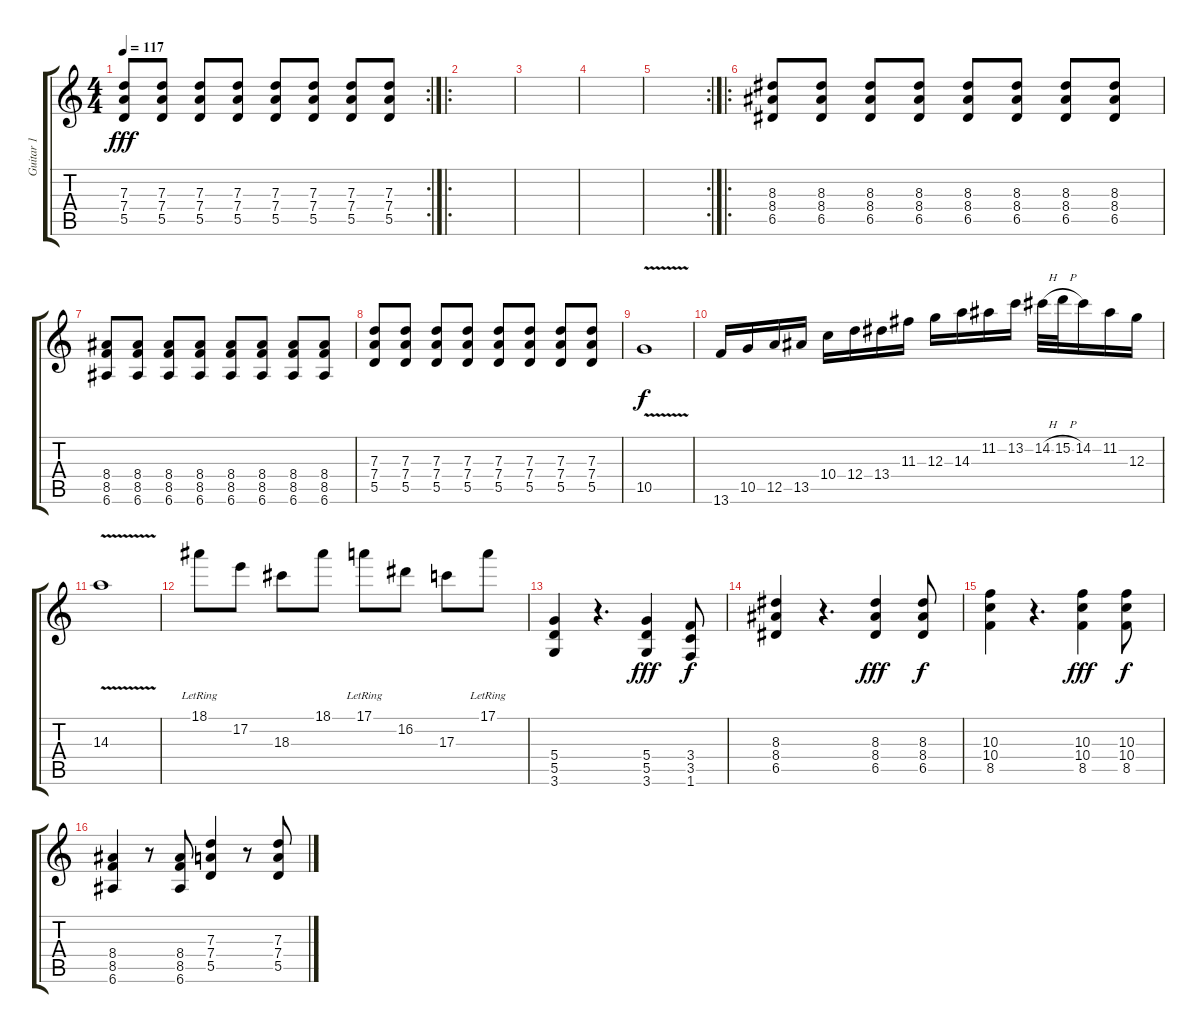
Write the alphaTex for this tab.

\track ("Guitar 1" "Guitar 1") {instrument distortionguitar}
\staff {score tabs}
\tuning (E4 B3 G3 D3 A2 E2) {hide}
\rc 2
\ts (4 4)
\tempo 117
\clef g2
\ks c
(7.3 7.4 5.5).8{dy fff} (7.3 7.4 5.5).8 (7.3 7.4 5.5).8 (7.3 7.4 5.5).8 (7.3 7.4 5.5).8 (7.3 7.4 5.5).8 (7.3 7.4 5.5).8 (7.3 7.4 5.5).8 |
\ro
|
|
|
\rc 2
|
\ro
(8.3 8.4 6.5).8 (8.3 8.4 6.5).8 (8.3 8.4 6.5).8 (8.3 8.4 6.5).8 (8.3 8.4 6.5).8 (8.3 8.4 6.5).8 (8.3 8.4 6.5).8 (8.3 8.4 6.5).8 |
(8.4 8.5 6.6).8 (8.4 8.5 6.6).8 (8.4 8.5 6.6).8 (8.4 8.5 6.6).8 (8.4 8.5 6.6).8 (8.4 8.5 6.6).8 (8.4 8.5 6.6).8 (8.4 8.5 6.6).8 |
(7.3 7.4 5.5).8 (7.3 7.4 5.5).8 (7.3 7.4 5.5).8 (7.3 7.4 5.5).8 (7.3 7.4 5.5).8 (7.3 7.4 5.5).8 (7.3 7.4 5.5).8 (7.3 7.4 5.5).8 |
10.5{v}.1{dy f volume 16} |
13.6.16 10.5.16 12.5.16 13.5.16 10.4.16 12.4.16 13.4.16 11.3.16 12.3.16 14.3.16 11.2.16 13.2.16 14.2{h}.32 15.2{h}.32 14.2.16 11.2.16 12.3.16 |
14.3{v}.1 |
18.1{lr}.8 17.2.8 18.3.8 18.1.8 17.1{lr}.8 16.2.8 17.3.8 17.1{lr}.8 |
(5.4 5.5 3.6).4{volume 11} r.4{d} (5.4 5.5 3.6).4{dy fff} (3.4 3.5 1.6).8{dy f} |
(8.3 8.4 6.5).4 r.4{d} (8.3 8.4 6.5).4{dy fff} (8.3 8.4 6.5).8{dy f} |
(10.3 10.4 8.5).4 r.4{d} (10.3 10.4 8.5).4{dy fff} (10.3 10.4 8.5).8{dy f} |
(8.4 8.5 6.6).4 r.8 (8.4 8.5 6.6).8 (7.3 7.4 5.5).4 r.8 (7.3 7.4 5.5).8
